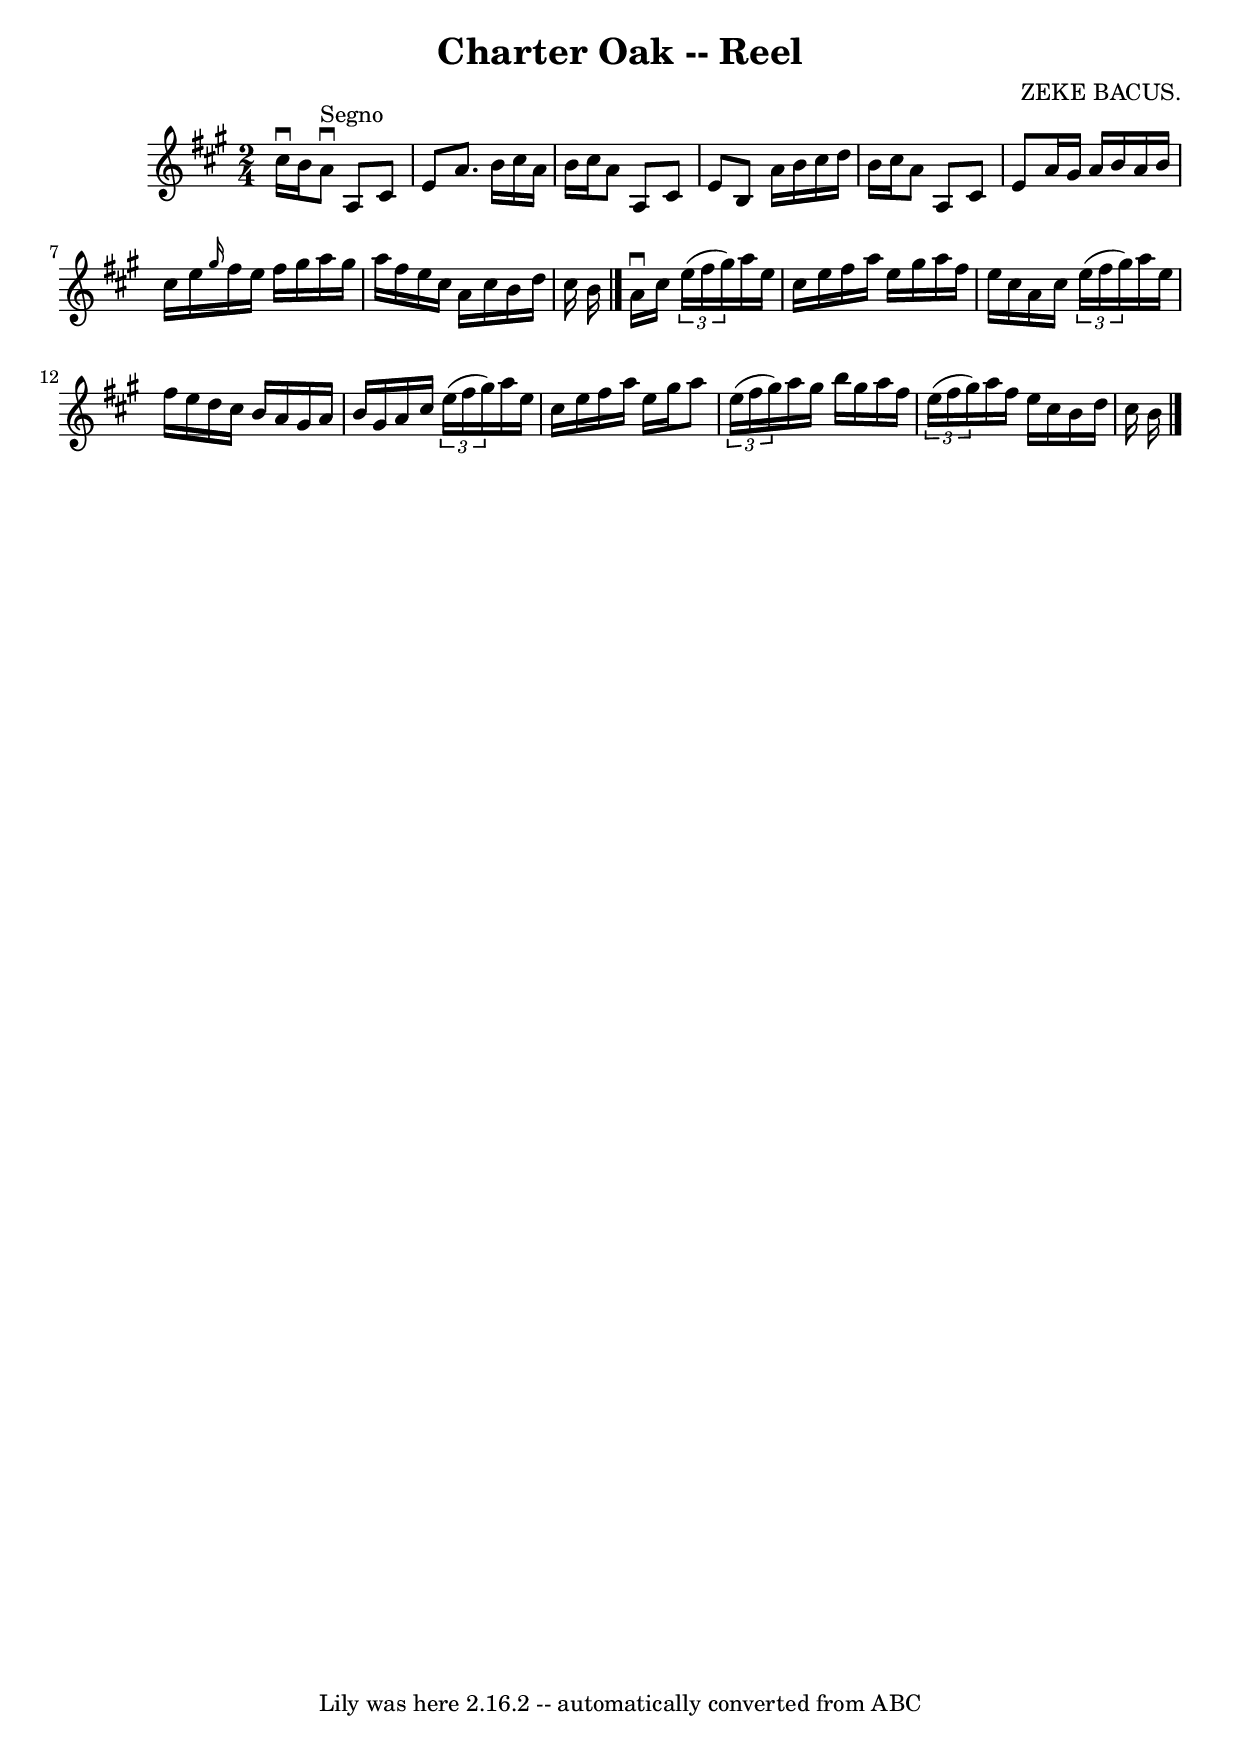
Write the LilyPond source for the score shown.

\version "2.16.2"
\include "Mammoth.ily"
\header {
  %% book = "Ryan's Mammoth Collection"
  composer = "ZEKE BACUS."
  crossRefNumber = "1"
  footnotes = "\\\\354"
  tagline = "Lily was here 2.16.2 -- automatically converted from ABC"
  title = "Charter Oak -- Reel"

}
voicedefault =  {


  \time 2/4 
  \key a \major
  cis''16^\downbow b'16    |
  a'8^"Segno"^\downbow a8 cis'8 e'8    |
  a'8. b'16 cis''16    
  a'16 b'16 cis''16    |
  a'8 a8 cis'8 e'8    |
  
  b8 a'16 b'16 cis''16 d''16 b'16 cis''16    |
  a'8   
  a8 cis'8 e'8    |
  a'16 gis'16 a'16 b'16 a'16    
  b'16 cis''16 e''16    |
  \grace { gis''16  
	 } fis''16 e''16  
  fis''16 gis''16 a''16 gis''16 a''16 fis''16    |
  
  e''16 cis''16 a'16 cis''16 b'16 d''16 cis''16 b'16    
  \bar "|." a'16^\downbow cis''16    \times 2/3 { e''16 (fis''16    
						  gis''16) 
						} a''16 e''16 cis''16 e''16    |
  fis''16    
  a''16 e''16 gis''16 a''16 fis''16 e''16 cis''16    |
  
  a'16 cis''16    \times 2/3 { e''16 (fis''16 gis''16) 
			     } a''16    
  e''16 fis''16 e''16    |
  d''16 cis''16 b'16 a'16    
  gis'16 a'16 b'16 gis'16    |
  a'16 cis''16    
  \times 2/3 { e''16 (fis''16 gis''16) 
	     } a''16 e''16 cis''16   
  e''16    |
  fis''16 a''16 e''16 gis''16 a''8    
  \times 2/3 { e''16 (fis''16 gis''16) 
	     }   |
  a''16 gis''16 
  b''16 gis''16 a''16 fis''16    \times 2/3 { e''16 (fis''16    
					      gis''16) 
					    }   |
  a''16 fis''16 e''16 cis''16 b'16    
  d''16 cis''16 b'16        \bar "|."   

}

\score{
  <<

    \context Staff="default"
    {
      \voicedefault 
      
    }

  >>
  \layout {
    
  }
  \midi {
  }

}
